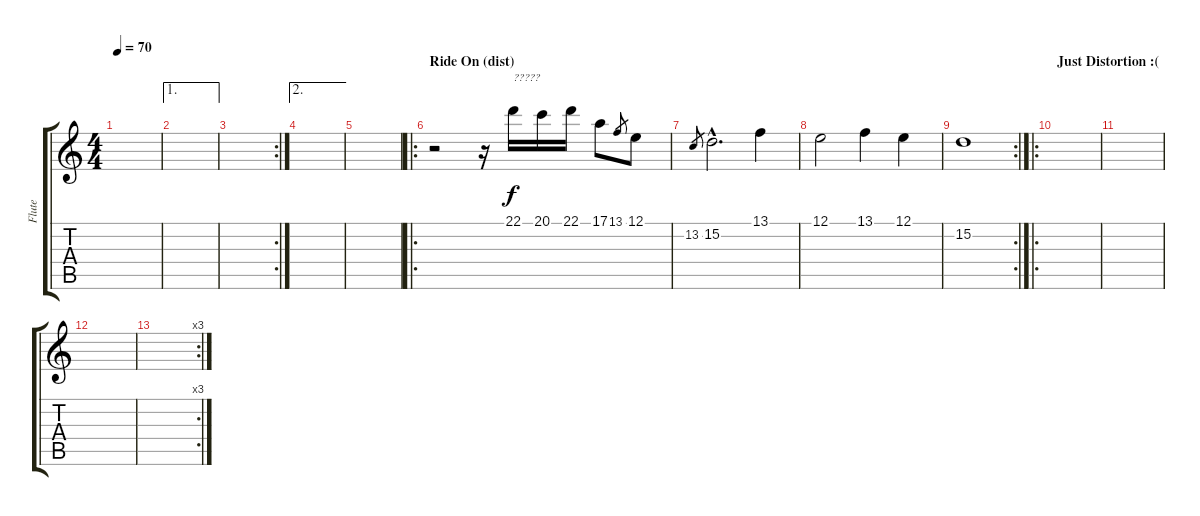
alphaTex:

\track ("Flute" "Flute") {instrument flute}
\staff {score tabs}
\tuning (E4 B3 G3 D3 A2 E2) {hide}
\ts (4 4)
\tempo 70
\clef g2
\ks c
|
\ae 1
|
\rc 2
|
\ae 2
|
|
\ro
\section ("" "Ride On (dist)")
r.2 r.16 22.1.16{txt "?????"} 20.1.16 22.1.16 17.1.8 13.1.8{gr} 12.1.8 |
13.2.8{gr} 15.2{hac}.2{d} 13.1.4 |
12.1.2 13.1.4 12.1.4 |
\rc 2
15.2.1 |
\ro
\section ("" "Just Distortion :(")
|
|
|
\rc 3
